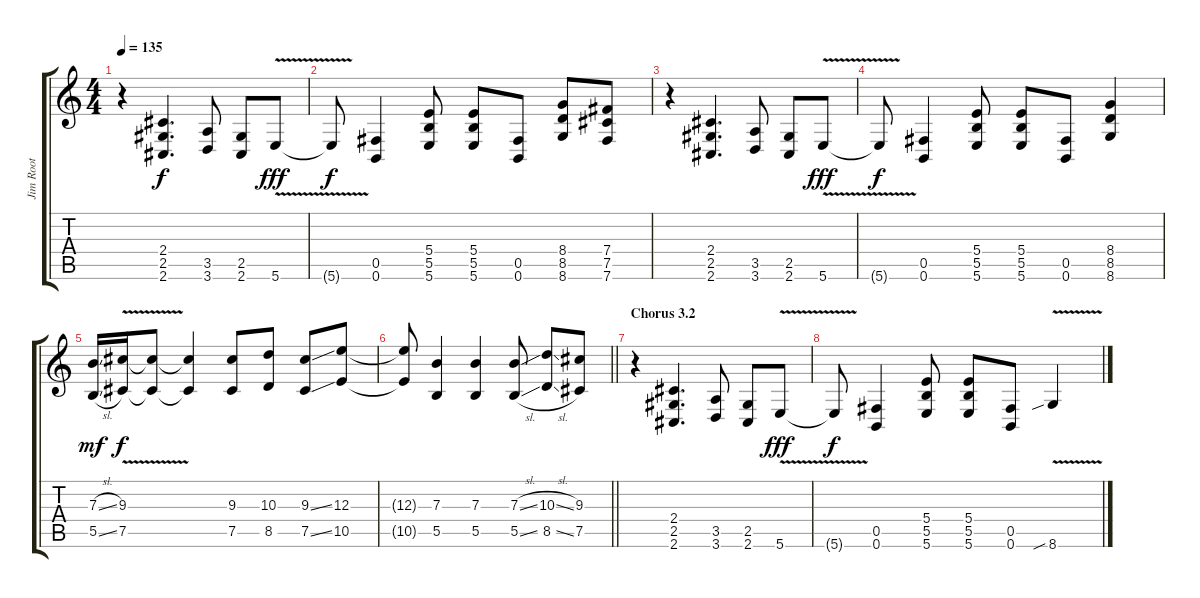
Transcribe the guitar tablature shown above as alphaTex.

\track ("Jim Root" "Jim Root") {instrument distortionguitar}
\staff {score tabs}
\tuning (Db4 Ab3 E3 B2 Gb2 B1) {hide}
\ts (4 4)
\tempo 135
\clef g2
\ks c
r.4{dy f} (2.4 2.5 2.6).4{d} (3.5 3.6).8 (2.5 2.6).8 5.6{v}.8{dy fff} |
5.6{t}.8{dy f} (0.5 0.6).4 (5.4 5.5 5.6).8 (5.4 5.5 5.6).8 (0.5 0.6).8 (8.4 8.5 8.6).8 (7.4 7.5 7.6).8 |
r.4 (2.4 2.5 2.6).4{d} (3.5 3.6).8 (2.5 2.6).8 5.6{v}.8{dy fff} |
5.6{t}.8{dy f} (0.5 0.6).4 (5.4 5.5 5.6).8 (5.4 5.5 5.6).8 (0.5 0.6).8 (8.4 8.5 8.6).4 |
(7.3{sl} 5.5{sl}).16{dy mf} (9.3{v} 7.5{v}).16{dy f} (9.3{t} 7.5{t}).8 (9.3{t} 7.5{t}).4 (9.3 7.5).8 (10.3 8.5).8 (9.3{ss} 7.5{ss}).8 (12.3 10.5).8 |
\barLineRight lightlight
(12.3{t} 10.5{t}).8 (7.3 5.5).4 (7.3 5.5).4 (7.3{sl} 5.5{sl}).8 (10.3{sl} 8.5{sl}).8 (9.3 7.5).8 |
\section ("" "Chorus 3.2")
r.4 (2.4 2.5 2.6).4{d} (3.5 3.6).8 (2.5 2.6).8 5.6{v}.8{dy fff} |
5.6{t}.8{dy f} (0.5 0.6).4 (5.4 5.5 5.6).8 (5.4 5.5 5.6).8 (0.5 0.6).8 8.6{v sib}.4
